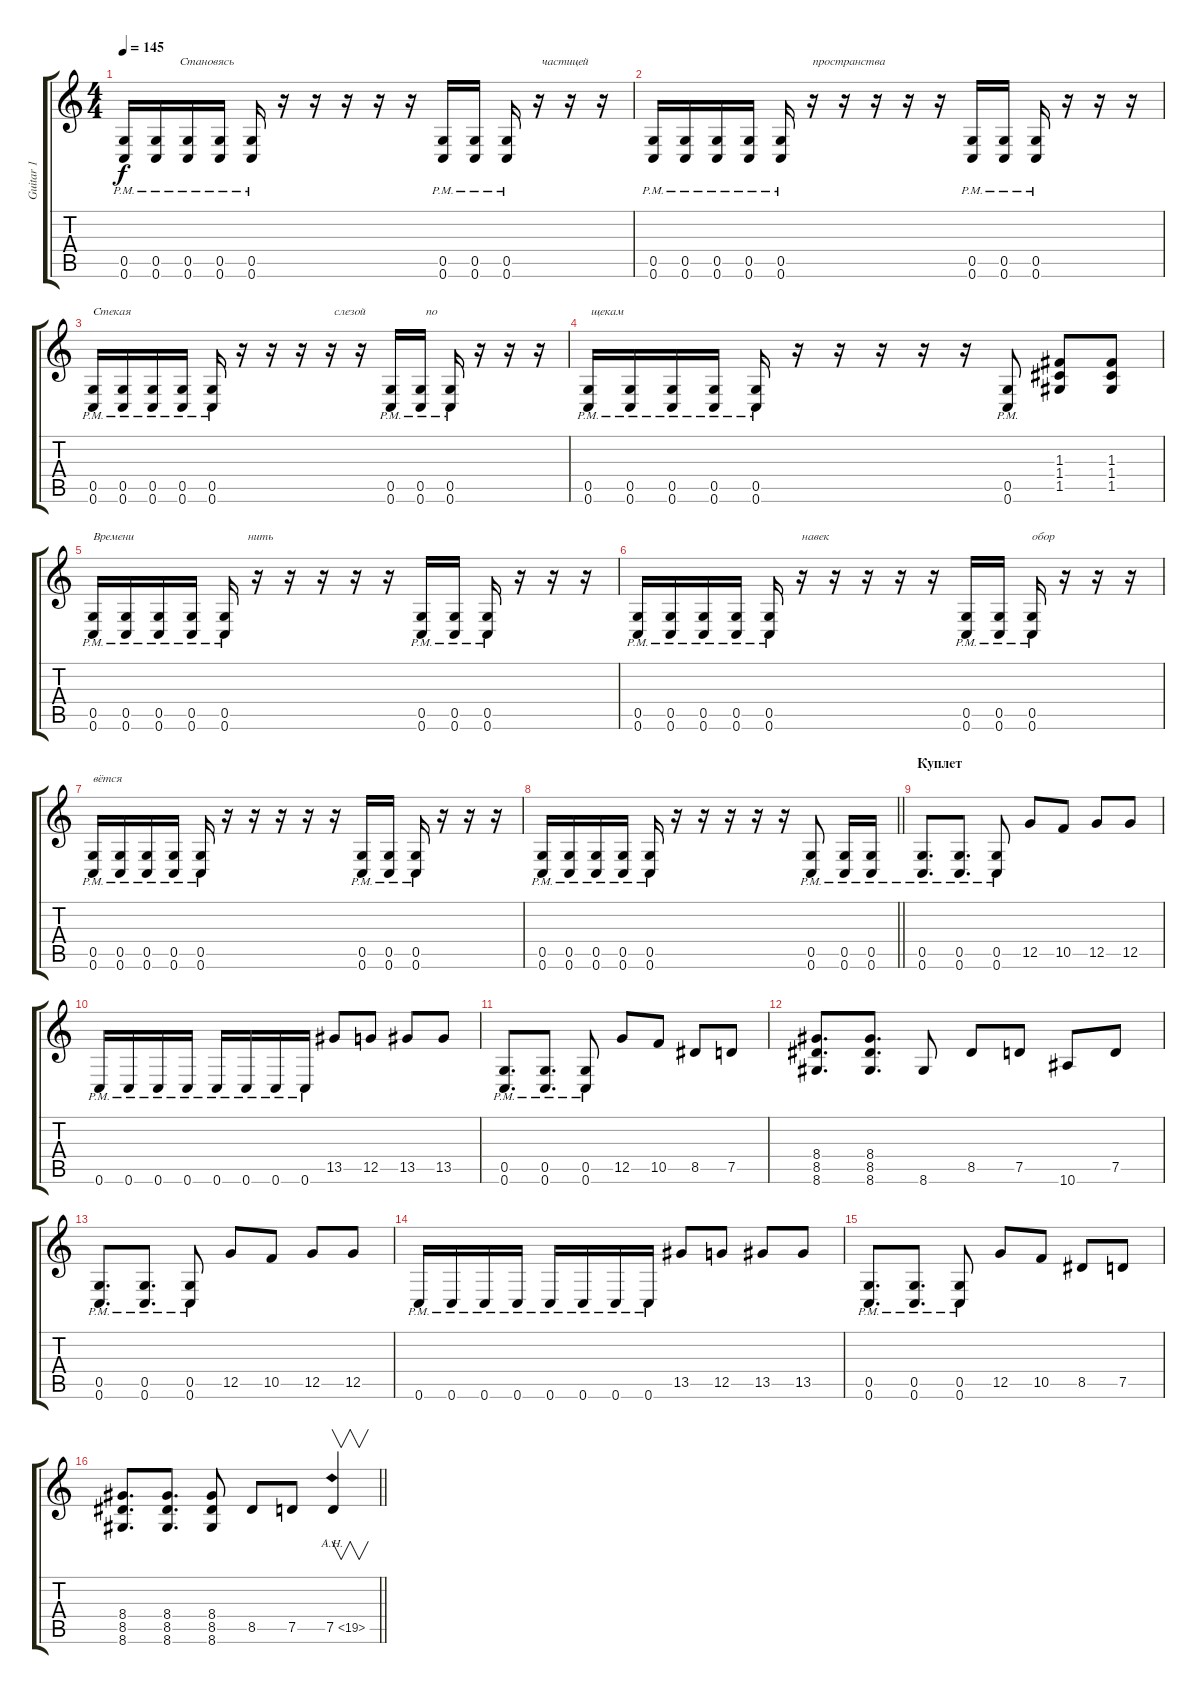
\track ("Guitar 1" "Guitar 1") {instrument distortionguitar}
\staff {score tabs}
\tuning (D4 A3 F3 C3 G2 C2) {hide}
\ts (4 4)
\tempo 145
\clef g2
\ks c
(0.5{pm} 0.6{pm}).16{dy f} (0.5{pm} 0.6{pm}).16{txt "        Становясь "} (0.5{pm} 0.6{pm}).16 (0.5{pm} 0.6{pm}).16 (0.5{pm} 0.6{pm}).16 r.16 r.16 r.16 r.16 r.16 (0.5{pm} 0.6{pm}).16 (0.5{pm} 0.6{pm}).16 (0.5{pm} 0.6{pm}).16 r.16{txt " частицей "} r.16 r.16 |
(0.5{pm} 0.6{pm}).16 (0.5{pm} 0.6{pm}).16 (0.5{pm} 0.6{pm}).16 (0.5{pm} 0.6{pm}).16 (0.5{pm} 0.6{pm}).16 r.16{txt "пространства "} r.16 r.16 r.16 r.16 (0.5{pm} 0.6{pm}).16 (0.5{pm} 0.6{pm}).16 (0.5{pm} 0.6{pm}).16 r.16 r.16 r.16 |
(0.5{pm} 0.6{pm}).16{txt "Стекая         "} (0.5{pm} 0.6{pm}).16 (0.5{pm} 0.6{pm}).16 (0.5{pm} 0.6{pm}).16 (0.5{pm} 0.6{pm}).16 r.16 r.16 r.16 r.16{txt " слезой                    по "} r.16 (0.5{pm} 0.6{pm}).16 (0.5{pm} 0.6{pm}).16 (0.5{pm} 0.6{pm}).16 r.16 r.16 r.16 |
(0.5{pm} 0.6{pm}).16{txt " щекам "} (0.5{pm} 0.6{pm}).16 (0.5{pm} 0.6{pm}).16 (0.5{pm} 0.6{pm}).16 (0.5{pm} 0.6{pm}).16 r.16 r.16 r.16 r.16 r.16 (0.5{pm} 0.6{pm}).8 (1.3 1.4 1.5).8 (1.3 1.4 1.5).8 |
(0.5{pm} 0.6{pm}).16{txt "Времени                                      нить "} (0.5{pm} 0.6{pm}).16 (0.5{pm} 0.6{pm}).16 (0.5{pm} 0.6{pm}).16 (0.5{pm} 0.6{pm}).16 r.16 r.16 r.16 r.16 r.16 (0.5{pm} 0.6{pm}).16 (0.5{pm} 0.6{pm}).16 (0.5{pm} 0.6{pm}).16 r.16 r.16 r.16 |
(0.5{pm} 0.6{pm}).16 (0.5{pm} 0.6{pm}).16 (0.5{pm} 0.6{pm}).16 (0.5{pm} 0.6{pm}).16 (0.5{pm} 0.6{pm}).16 r.16{txt "навек"} r.16 r.16 r.16 r.16 (0.5{pm} 0.6{pm}).16 (0.5{pm} 0.6{pm}).16 (0.5{pm} 0.6{pm}).16{txt "обор"} r.16 r.16 r.16 |
(0.5{pm} 0.6{pm}).16{txt "вётся"} (0.5{pm} 0.6{pm}).16 (0.5{pm} 0.6{pm}).16 (0.5{pm} 0.6{pm}).16 (0.5{pm} 0.6{pm}).16 r.16 r.16 r.16 r.16 r.16 (0.5{pm} 0.6{pm}).16 (0.5{pm} 0.6{pm}).16 (0.5{pm} 0.6{pm}).16 r.16 r.16 r.16 |
\barLineRight lightlight
(0.5{pm} 0.6{pm}).16 (0.5{pm} 0.6{pm}).16 (0.5{pm} 0.6{pm}).16 (0.5{pm} 0.6{pm}).16 (0.5{pm} 0.6{pm}).16 r.16 r.16 r.16 r.16 r.16 (0.5{pm} 0.6{pm}).8 (0.5{pm} 0.6{pm}).16 (0.5{pm} 0.6{pm}).16 |
\section ("" "Куплет")
(0.5{pm} 0.6{pm}).8{d} (0.5{pm} 0.6{pm}).8{d} (0.5{pm} 0.6{pm}).8 12.5.8 10.5.8 12.5.8 12.5.8 |
0.6{pm}.16 0.6{pm}.16 0.6{pm}.16 0.6{pm}.16 0.6{pm}.16 0.6{pm}.16 0.6{pm}.16 0.6{pm}.16 13.5.8 12.5.8 13.5.8 13.5.8 |
(0.5{pm} 0.6{pm}).8{d} (0.5{pm} 0.6{pm}).8{d} (0.5{pm} 0.6{pm}).8 12.5.8 10.5.8 8.5.8 7.5.8 |
(8.4 8.5 8.6).8{d} (8.4 8.5 8.6).8{d} 8.6.8 8.5.8 7.5.8 10.6.8 7.5.8 |
(0.5{pm} 0.6{pm}).8{d} (0.5{pm} 0.6{pm}).8{d} (0.5{pm} 0.6{pm}).8 12.5.8 10.5.8 12.5.8 12.5.8 |
0.6{pm}.16 0.6{pm}.16 0.6{pm}.16 0.6{pm}.16 0.6{pm}.16 0.6{pm}.16 0.6{pm}.16 0.6{pm}.16 13.5.8 12.5.8 13.5.8 13.5.8 |
(0.5{pm} 0.6{pm}).8{d} (0.5{pm} 0.6{pm}).8{d} (0.5{pm} 0.6{pm}).8 12.5.8 10.5.8 8.5.8 7.5.8 |
\barLineRight lightlight
(8.4 8.5 8.6).8{d} (8.4 8.5 8.6).8{d} (8.4 8.5 8.6).8 8.5.8 7.5.8 7.5{ah 12}.4{v}
